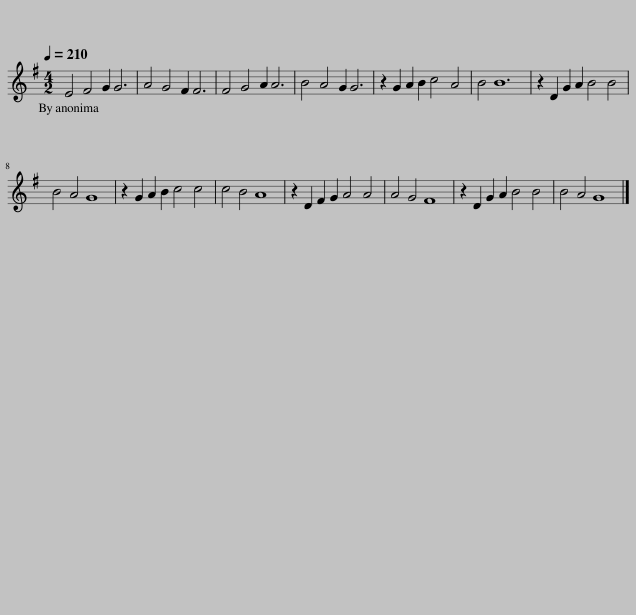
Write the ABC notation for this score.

X:1
L:1/8
Q:1/4=210
M:4/2
I:linebreak $
K:G
V:1 treble
V:1
 E4 F4 G2 G6 | A4 G4 F2 F6 | F4 G4 A2 A6 | B4 A4 G2 G6 | z2 G2 A2 B2 c4 A4 | %5
 B4 B12 | z2 D2 G2 A2 B4 B4 |$ B4 A4 G8 | z2 G2 A2 B2 c4 c4 | c4 B4 A8 | %10
 z2 D2 F2 G2 A4 A4 | A4 G4 F8 | z2 D2 G2 A2 B4 B4 | B4 A4 G8 |] %14
